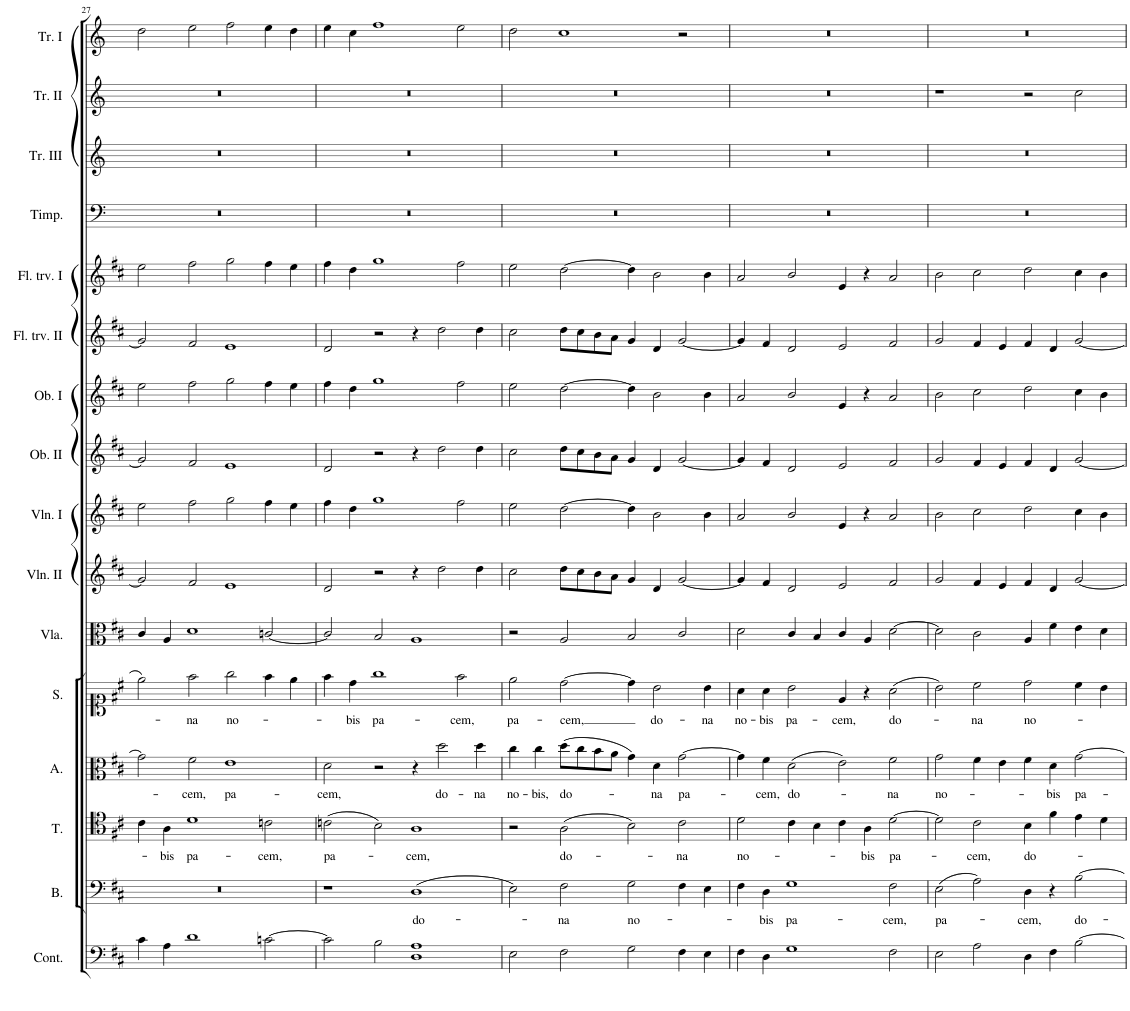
**kern	**kern	**kern	**text	**kern	**text	**kern	**text	**kern	**text	**kern	**kern	**kern	**kern	**kern	**kern	**kern	**kern	**kern	**kern	**kern
*part17	*part16	*part15	*part15	*part14	*part14	*part13	*part13	*part12	*part12	*part11	*part10	*part9	*part8	*part7	*part6	*part5	*part4	*part3	*part2	*part1
*staff17	*staff16	*staff15	*staff15	*staff14	*staff14	*staff13	*staff13	*staff12	*staff12	*staff11	*staff10	*staff9	*staff8	*staff7	*staff6	*staff5	*staff4	*staff3	*staff2	*staff1
*I"Continuo	*I"Continuo	*I"Basso	*	*I"Tenore	*	*I"Alto	*	*I"Soprano	*	*I"Viola	*I"Violino II	*I"Violino I	*I"Oboe II	*I"Oboe I	*I"Flauto traverso II	*I"Flauto traverso I	*I"Timpani	*I"Tromba III	*I"Tromba II	*I"Tromba I
*I'Cont.	*I'Cont.	*I'B.	*	*I'T.	*	*I'A.	*	*I'S.	*	*I'Vla.	*I'Vln. II	*I'Vln. I	*I'Ob. II	*I'Ob. I	*I'Fl. trv. II	*I'Fl. trv. I	*I'Timp.	*I'Tr. III	*I'Tr. II	*I'Tr. I
!!LO:PB:g=z
*clefF4	*clefF4	*clefF4	*	*clefC4	*	*clefC3	*	*clefC1	*	*clefC3	*clefG2	*clefG2	*clefG2	*clefG2	*clefG2	*clefG2	*clefF4	*clefG2	*clefG2	*clefG2
*	*	*	*	*	*	*	*	*	*	*	*	*	*	*	*	*	*Trd-1c-2	*Trd-1c-2	*Trd-1c-2	*Trd-1c-2
*k[f#c#]	*k[f#c#]	*k[f#c#]	*	*k[f#c#]	*	*k[f#c#]	*	*k[f#c#]	*	*k[f#c#]	*k[f#c#]	*k[f#c#]	*k[f#c#]	*k[f#c#]	*k[f#c#]	*k[f#c#]	*k[]	*k[]	*k[]	*k[]
*M4/2	*M4/2	*M4/2	*	*M4/2	*	*M4/2	*	*M4/2	*	*M4/2	*M4/2	*M4/2	*M4/2	*M4/2	*M4/2	*M4/2	*M4/2	*M4/2	*M4/2	*M4/2
*met(c|)	*met(c|)	*met(c|)	*	*met(c|)	*	*met(c|)	*	*met(c|)	*	*met(c|)	*met(c|)	*met(c|)	*met(c|)	*met(c|)	*met(c|)	*met(c|)	*met(c|)	*met(c|)	*met(c|)	*met(c|)
=27	=27	=27	=27	=27	=27	=27	=27	=27	=27	=27	=27	=27	=27	=27	=27	=27	=27	=27	=27	=27
*	*	*	*	*	*	*	*	*	*	*	*	*	*	*	*	*	*^	*^	*	*
4c#	4c#\	0r	.	4c#\	.	2g\]	.	2ee\	.	4c#/	2g/]	2ee\	2g/]	2ee\	2g/]	2ee\	0r	4c	0r	4c	0r	2dd\
!	!	!	!	!	!LO:LY:b	!	!	!	!	!	!	!	!	!	!	!	!	!	!	!	!	!
4A	4A\	.	.	4A\	-bis	.	.	.	.	4A/	.	.	.	.	.	.	.	1..ryy	.	1..ryy	.	.
!	!	!	!	!	!LO:LY:b	!	!LO:LY:b	!	!LO:LY:b	!	!	!	!	!	!	!	!	!	!	!	!	!
1d	1d	.	.	1d	pa-	2f#\	-cem,	2ff#\	-na	1d	2f#/	2ff#\	2f#/	2ff#\	2f#/	2ff#\	.	.	.	.	.	2ee\
!	!	!	!	!	!	!	!LO:LY:b	!	!LO:LY:b	!	!	!	!	!	!	!	!	!	!	!	!	!
.	.	.	.	.	.	1e	pa-	2gg\	no-	.	1e	2gg\	1e	2gg\	1e	2gg\	.	.	.	.	.	2ff\
!	!	!	!	!	!LO:LY:b	!	!	!	!	!	!	!	!	!	!	!	!	!	!	!	!	!
[2cn	[2cn\	.	.	2cn\	-cem,	.	.	4ff#\	.	[2cn/	.	4ff#\	.	4ff#\	.	4ff#\	.	.	.	.	.	4ee\
.	.	.	.	.	.	.	.	4ee\	.	.	.	4ee\	.	4ee\	.	4ee\	.	.	.	.	.	4dd\
*	*	*	*	*	*	*	*	*	*	*	*	*	*	*	*	*	*v	*v	*	*	*	*
*	*	*	*	*	*	*	*	*	*	*	*	*	*	*	*	*	*	*v	*v	*	*
=28	=28	=28	=28	=28	=28	=28	=28	=28	=28	=28	=28	=28	=28	=28	=28	=28	=28	=28	=28	=28
!	!	!	!	!	!LO:LY:b	!	!LO:LY:b	!	!	!	!	!	!	!	!	!	!	!	!	!
2c]	2c\]	1r	.	(2cn\	pa-	2d\	-cem,	4ff#\	.	2c/]	2d/	4ff#\	2d/	4ff#\	2d/	4ff#\	0r	0r	0r	4ee\
!	!	!	!	!	!	!	!	!	!LO:LY:b	!	!	!	!	!	!	!	!	!	!	!
.	.	.	.	.	.	.	.	4dd\	-bis	.	.	4dd\	.	4dd\	.	4dd\	.	.	.	4cc\
!	!	!	!	!	!	!	!	!	!LO:LY:b	!	!	!	!	!	!	!	!	!	!	!
2B	2B\	.	.	2B\)	.	2r	.	1gg	pa-	2B/	2r	1gg	2r	1gg	2r	1gg	.	.	.	1ff
!	!	!	!LO:LY:b	!	!LO:LY:b	!	!	!	!	!	!	!	!	!	!	!	!	!	!	!
1D 1A	1D 1A	(1D	do-	1A	-cem,	4r	.	.	.	1A	4r	.	4r	.	4r	.	.	.	.	.
!	!	!	!	!	!	!	!LO:LY:b	!	!	!	!	!	!	!	!	!	!	!	!	!
.	.	.	.	.	.	2dd\	do-	.	.	.	2dd\	.	2dd\	.	2dd\	.	.	.	.	.
!	!	!	!	!	!	!	!	!	!LO:LY:b	!	!	!	!	!	!	!	!	!	!	!
.	.	.	.	.	.	.	.	2ff#\	-cem,	.	.	2ff#\	.	2ff#\	.	2ff#\	.	.	.	2ee\
!	!	!	!	!	!	!	!LO:LY:b	!	!	!	!	!	!	!	!	!	!	!	!	!
.	.	.	.	.	.	4dd\	-na	.	.	.	4dd\	.	4dd\	.	4dd\	.	.	.	.	.
=29	=29	=29	=29	=29	=29	=29	=29	=29	=29	=29	=29	=29	=29	=29	=29	=29	=29	=29	=29	=29
!	!	!	!	!	!	!	!LO:LY:b	!	!LO:LY:b	!	!	!	!	!	!	!	!	!	!	!
2E	2E\	2E\)	.	2r	.	4cc#\	no-	2ee\	pa-	2r	2cc#\	2ee\	2cc#\	2ee\	2cc#\	2ee\	0r	0r	0r	2dd\
!	!	!	!	!	!	!	!LO:LY:b	!	!	!	!	!	!	!	!	!	!	!	!	!
.	.	.	.	.	.	4cc#\	-bis,	.	.	.	.	.	.	.	.	.	.	.	.	.
!	!	!	!LO:LY:b	!	!LO:LY:b	!	!LO:LY:b	!	!LO:LY:b	!	!	!	!	!	!	!	!	!	!	!
2F#	2F#\	2F#\	-na	(2A\	do-	(8dd\L	do-	[2dd\	-cem,	2A/	8dd\L	[2dd\	8dd\L	[2dd\	8dd\L	[2dd\	.	.	.	1cc
.	.	.	.	.	.	8cc#\	.	.	.	.	8cc#\	.	8cc#\	.	8cc#\	.	.	.	.	.
.	.	.	.	.	.	8b\	.	.	.	.	8b\	.	8b\	.	8b\	.	.	.	.	.
.	.	.	.	.	.	8a\J	.	.	.	.	8a\J	.	8a\J	.	8a\J	.	.	.	.	.
!	!	!	!LO:LY:b	!	!	!	!	!	!	!	!	!	!	!	!	!	!	!	!	!
2G	2G\	2G\	no-	2B\)	.	4g\)	.	4dd\]	.	2B/	4g/	4dd\]	4g/	4dd\]	4g/	4dd\]	.	.	.	.
!	!	!	!	!	!	!	!LO:LY:b	!	!LO:LY:b	!	!	!	!	!	!	!	!	!	!	!
.	.	.	.	.	.	4d\	-na	2b\	do-	.	4d/	2b\	4d/	2b\	4d/	2b\	.	.	.	.
!	!	!	!	!	!LO:LY:b	!	!LO:LY:b	!	!	!	!	!	!	!	!	!	!	!	!	!
4F#	4F#\	4F#\	.	2c#\	-na	[2g\	pa-	.	.	2c#/	[2g/	.	[2g/	.	[2g/	.	.	.	.	2r
!	!	!	!	!	!	!	!	!	!LO:LY:b	!	!	!	!	!	!	!	!	!	!	!
4E	4E\	4E\	.	.	.	.	.	4b\	-na	.	.	4b\	.	4b\	.	4b\	.	.	.	.
=30	=30	=30	=30	=30	=30	=30	=30	=30	=30	=30	=30	=30	=30	=30	=30	=30	=30	=30	=30	=30
!	!	!	!	!	!LO:LY:b	!	!	!	!LO:LY:b	!	!	!	!	!	!	!	!	!	!	!
4F#	4F#\	4F#\	.	2d\	no-	4g\]	.	4a\	no-	2d\	4g/]	2a/	4g/]	2a/	4g/]	2a/	0r	0r	0r	0r
!	!	!	!LO:LY:b	!	!	!	!LO:LY:b	!	!LO:LY:b	!	!	!	!	!	!	!	!	!	!	!
4D	4D\	4D\	-bis	.	.	4f#\	-cem,	4a\	-bis	.	4f#/	.	4f#/	.	4f#/	.	.	.	.	.
!	!	!	!LO:LY:b	!	!	!	!LO:LY:b	!	!LO:LY:b	!	!	!	!	!	!	!	!	!	!	!
1G	1G	1G	pa-	4c#\	.	(2d\	do-	2b\	pa-	4c#/	2d/	2b/	2d/	2b/	2d/	2b/	.	.	.	.
.	.	.	.	4B\	.	.	.	.	.	4B/	.	.	.	.	.	.	.	.	.	.
!	!	!	!	!	!	!	!	!	!LO:LY:b	!	!	!	!	!	!	!	!	!	!	!
.	.	.	.	4c#\	.	2e\)	.	4e/	-cem,	4c#/	2e/	4e/	2e/	4e/	2e/	4e/	.	.	.	.
!	!	!	!	!	!LO:LY:b	!	!	!	!	!	!	!	!	!	!	!	!	!	!	!
.	.	.	.	4A\	-bis	.	.	4r	.	4A/	.	4r	.	4r	.	4r	.	.	.	.
!	!	!	!LO:LY:b	!	!LO:LY:b	!	!LO:LY:b	!	!LO:LY:b	!	!	!	!	!	!	!	!	!	!	!
2F#	2F#\	2F#\	-cem,	[2d\	pa-	2f#\	-na	(2a\	do-	[2d\	2f#/	2a/	2f#/	2a/	2f#/	2a/	.	.	.	.
=31	=31	=31	=31	=31	=31	=31	=31	=31	=31	=31	=31	=31	=31	=31	=31	=31	=31	=31	=31	=31
!	!	!	!LO:LY:b	!	!	!	!LO:LY:b	!	!	!	!	!	!	!	!	!	!	!	!	!
2E	2E\	(2E\	pa-	2d\]	.	2g\	no-	2b\)	.	2d\]	2g/	2b\	2g/	2b\	2g/	2b\	0r	0r	1r	0r
!	!	!	!	!	!LO:LY:b	!	!	!	!LO:LY:b	!	!	!	!	!	!	!	!	!	!	!
2A	2A\	2A\)	.	2c#\	-cem,	4f#\	.	2cc#\	-na	2c#\	4f#/	2cc#\	4f#/	2cc#\	4f#/	2cc#\	.	.	.	.
.	.	.	.	.	.	4e\	.	.	.	.	4e/	.	4e/	.	4e/	.	.	.	.	.
!	!	!	!LO:LY:b	!	!LO:LY:b	!	!	!	!LO:LY:b	!	!	!	!	!	!	!	!	!	!	!
4D	4D\	4D\	-cem,	4B\	do-	4f#\	.	2dd\	no-	4A/	4f#/	2dd\	4f#/	2dd\	4f#/	2dd\	.	.	2r	.
!	!	!	!	!	!	!	!LO:LY:b	!	!	!	!	!	!	!	!	!	!	!	!	!
4F#	4F#\	4r	.	4f#\	.	4d\	-bis	.	.	4f#\	4d/	.	4d/	.	4d/	.	.	.	.	.
!	!	!	!LO:LY:b	!	!	!	!LO:LY:b	!	!	!	!	!	!	!	!	!	!	!	!	!
[2B	[2B\	[2B\	do-	4e\	.	[2g\	pa-	4cc#\	.	4e\	[2g/	4cc#\	[2g/	4cc#\	[2g/	4cc#\	.	.	2cc\	.
.	.	.	.	4d\	.	.	.	4b\	.	4d\	.	4b\	.	4b\	.	4b\	.	.	.	.
=	=	=	=	=	=	=	=	=	=	=	=	=	=	=	=	=	=	=	=	=
*-	*-	*-	*-	*-	*-	*-	*-	*-	*-	*-	*-	*-	*-	*-	*-	*-	*-	*-	*-	*-
